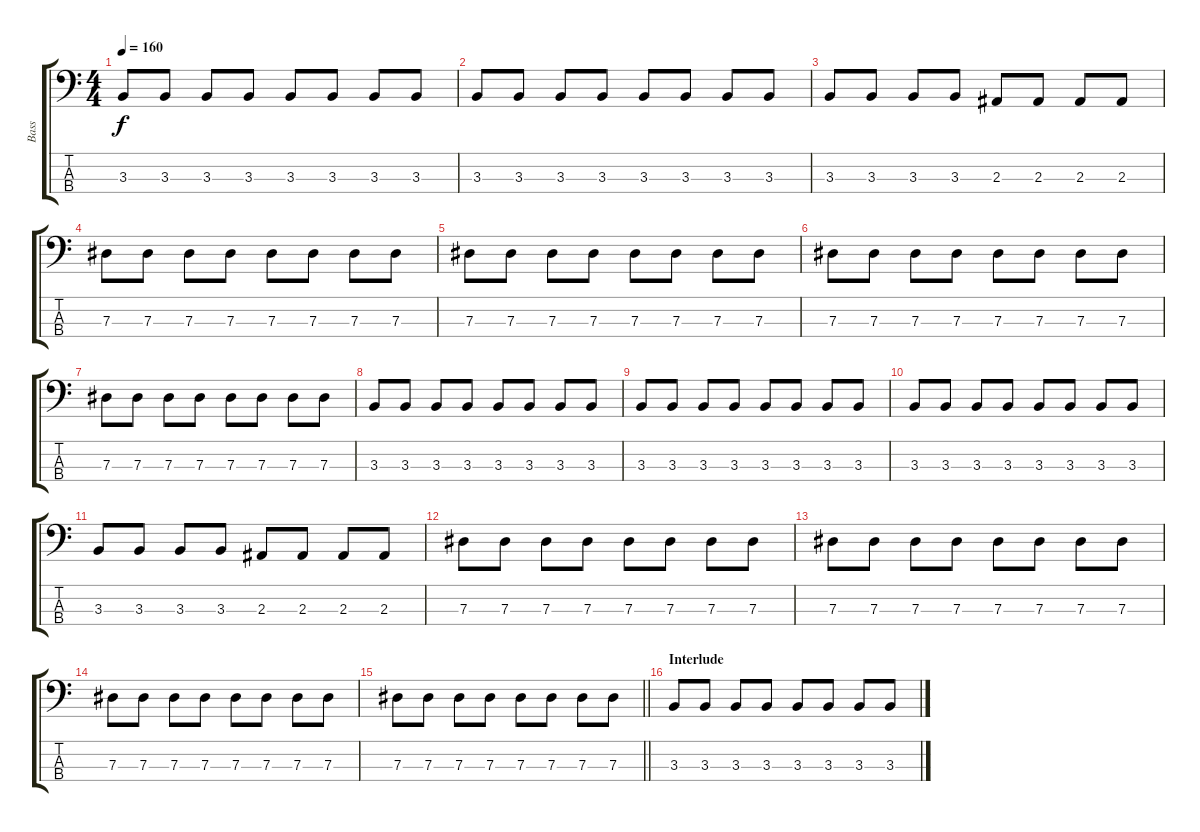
\track ("Bass" "Bass") {instrument electricbassfinger}
\staff {score tabs}
\tuning (Gb2 Db2 Ab1 Eb1) {hide}
\ts (4 4)
\tempo 160
\clef f4
\ks c
3.3.8{dy f} 3.3.8 3.3.8 3.3.8 3.3.8 3.3.8 3.3.8 3.3.8 |
3.3.8 3.3.8 3.3.8 3.3.8 3.3.8 3.3.8 3.3.8 3.3.8 |
3.3.8 3.3.8 3.3.8 3.3.8 2.3.8 2.3.8 2.3.8 2.3.8 |
7.3.8 7.3.8 7.3.8 7.3.8 7.3.8 7.3.8 7.3.8 7.3.8 |
7.3.8 7.3.8 7.3.8 7.3.8 7.3.8 7.3.8 7.3.8 7.3.8 |
7.3.8 7.3.8 7.3.8 7.3.8 7.3.8 7.3.8 7.3.8 7.3.8 |
7.3.8 7.3.8 7.3.8 7.3.8 7.3.8 7.3.8 7.3.8 7.3.8 |
3.3.8 3.3.8 3.3.8 3.3.8 3.3.8 3.3.8 3.3.8 3.3.8 |
3.3.8 3.3.8 3.3.8 3.3.8 3.3.8 3.3.8 3.3.8 3.3.8 |
3.3.8 3.3.8 3.3.8 3.3.8 3.3.8 3.3.8 3.3.8 3.3.8 |
3.3.8 3.3.8 3.3.8 3.3.8 2.3.8 2.3.8 2.3.8 2.3.8 |
7.3.8 7.3.8 7.3.8 7.3.8 7.3.8 7.3.8 7.3.8 7.3.8 |
7.3.8 7.3.8 7.3.8 7.3.8 7.3.8 7.3.8 7.3.8 7.3.8 |
7.3.8 7.3.8 7.3.8 7.3.8 7.3.8 7.3.8 7.3.8 7.3.8 |
\barLineRight lightlight
7.3.8 7.3.8 7.3.8 7.3.8 7.3.8 7.3.8 7.3.8 7.3.8 |
\section ("" "Interlude")
3.3.8 3.3.8 3.3.8 3.3.8 3.3.8 3.3.8 3.3.8 3.3.8
